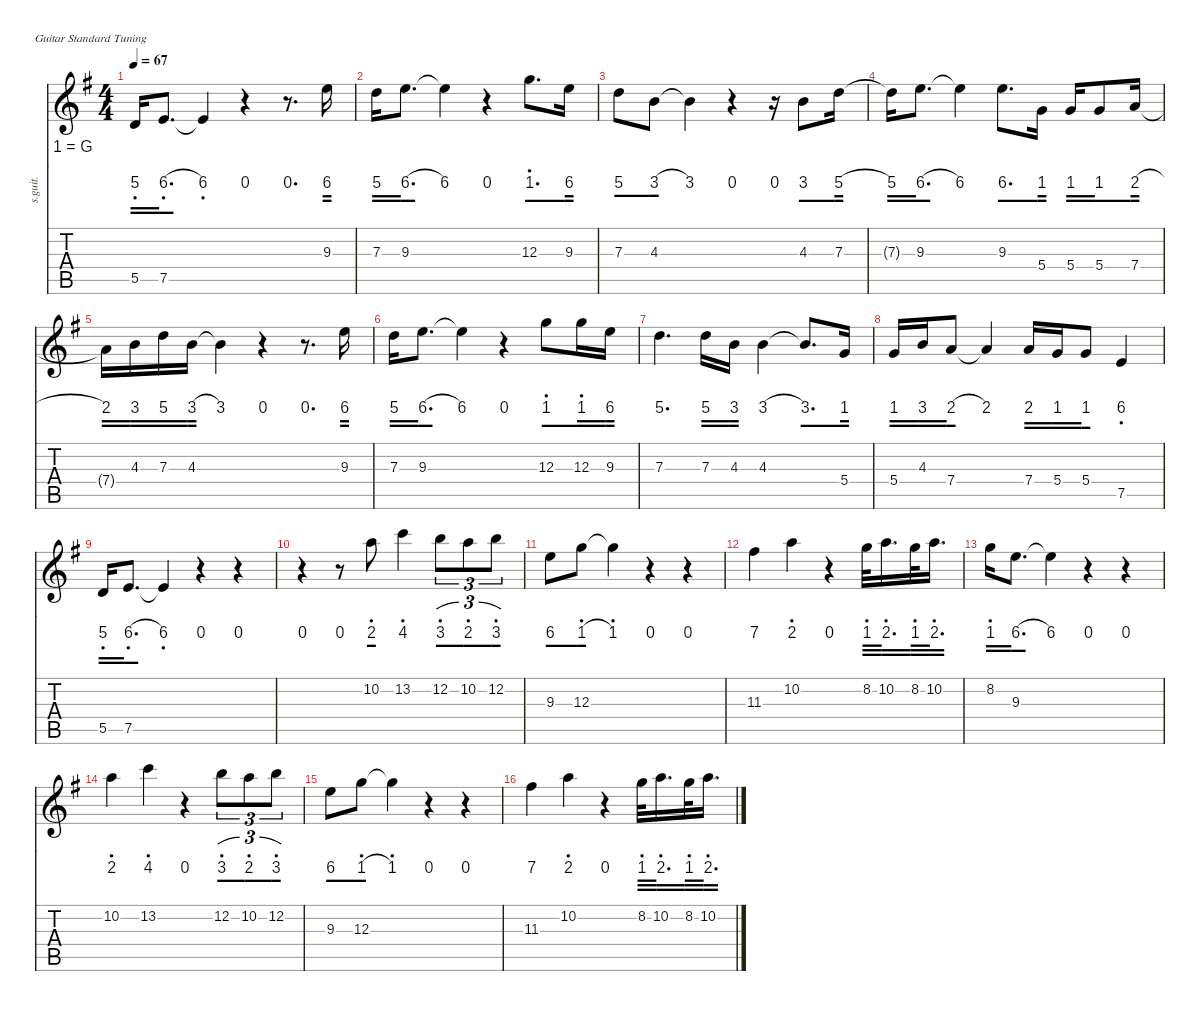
\defaultSystemsLayout 4
\hideDynamics
\bracketExtendMode nobrackets
\chordDiagramsInScore
\track ("Steel Guitar" "s.guit.") {defaultSystemsLayout 4 instrument acousticguitarsteel}
\staff {score tabs numbered}
\tuning (E4 B3 G3 D3 A2 E2)
\ts (4 4)
\tempo 67
\clef g2
\ks g
5.5{t acc forcenatural}.16{dy mf beam Up} 7.5{acc forcenatural}.8{d beam Up} 7.5{t acc forcenatural}.4{beam Up} r.4{beam Down} r.8{d beam Down} 9.3{acc forcenatural}.16{beam Down} |
7.3{acc forcenatural}.16{beam Down} 9.3{acc forcenatural}.8{d beam Down} 9.3{t acc forcenatural}.4{beam Down} r.4{beam Down} 12.3{acc forcenatural}.8{d beam Down} 9.3{acc forcenatural}.16{beam Down} |
7.3{acc forcenatural}.8{beam Down} 4.3{acc forcenatural}.8{beam Down} 4.3{t acc forcenatural}.4{beam Down} r.4{beam Down} r.16{beam Down} 4.3{acc forcenatural}.8{beam Down} 7.3{acc forcenatural}.16{beam Down} |
7.3{t acc forcenatural}.16{beam Down} 9.3{acc forcenatural}.8{d beam Down} 9.3{t acc forcenatural}.4{beam Down} 9.3{acc forcenatural}.8{d beam Down} 5.4{acc forcenatural}.16{beam Down} 5.4{acc forcenatural}.16{beam Up} 5.4{acc forcenatural}.8{beam Up} 7.4{acc forcenatural}.16{beam Up} |
7.4{t acc forcenatural}.16{beam Down} 4.3{acc forcenatural}.16{beam Down} 7.3{acc forcenatural}.16{beam Down} 4.3{acc forcenatural}.16{beam Down} 4.3{t acc forcenatural}.4{beam Down} r.4{beam Down} r.8{d beam Down} 9.3{acc forcenatural}.16{beam Down} |
7.3{acc forcenatural}.16{beam Down} 9.3{acc forcenatural}.8{d beam Down} 9.3{t acc forcenatural}.4{beam Down} r.4{beam Down} 12.3{acc forcenatural}.8{beam Down} 12.3{acc forcenatural}.16{beam Down} 9.3{acc forcenatural}.16{beam Down} |
7.3{acc forcenatural}.4{d beam Down} 7.3{acc forcenatural}.16{beam Down} 4.3{acc forcenatural}.16{beam Down} 4.3{acc forcenatural}.4{beam Down} 4.3{t acc forcenatural}.8{d beam Up} 5.4{acc forcenatural}.16{beam Up} |
5.4{acc forcenatural}.16{beam Up} 4.3{acc forcenatural}.16{beam Up} 7.4{acc forcenatural}.8{beam Up} 7.4{t acc forcenatural}.4{beam Up} 7.4{acc forcenatural}.16{beam Up} 5.4{acc forcenatural}.16{beam Up} 5.4{acc forcenatural}.8{beam Up} 7.5{acc forcenatural}.4{beam Up} |
5.5{acc forcenatural}.16{beam Up} 7.5{acc forcenatural}.8{d beam Up} 7.5{t acc forcenatural}.4{beam Up} r.4{beam Down} r.4{beam Down} |
r.4{beam Down} r.8{beam Down} 10.2{acc forcenatural}.8{beam Down} 13.2{acc forcenatural}.4{beam Down} 12.2{acc forcenatural}.8{tu (3 2) beam Down} 10.2{acc forcenatural}.8{tu (3 2) beam Down} 12.2{acc forcenatural}.8{tu (3 2) beam Down} |
9.3{acc forcenatural}.8{beam Down} 12.3{acc forcenatural}.8{beam Down} 12.3{t acc forcenatural}.4{beam Down} r.4{beam Down} r.4{beam Down} |
11.3{acc #}.4{beam Down} 10.2{acc forcenatural}.4{beam Down} r.4{beam Down} 8.2{acc forcenatural}.32{beam Down} 10.2{acc forcenatural}.16{d beam Down} 8.2{acc forcenatural}.32{beam Down} 10.2{acc forcenatural}.16{d beam Down} |
8.2{acc forcenatural}.16{beam Down} 9.3{acc forcenatural}.8{d beam Down} 9.3{t acc forcenatural}.4{beam Down} r.4{beam Down} r.4{beam Down} |
10.2{acc forcenatural}.4{beam Down} 13.2{acc forcenatural}.4{beam Down} r.4{beam Down} 12.2{acc forcenatural}.8{tu (3 2) beam Down} 10.2{acc forcenatural}.8{tu (3 2) beam Down} 12.2{acc forcenatural}.8{tu (3 2) beam Down} |
9.3{acc forcenatural}.8{beam Down} 12.3{acc forcenatural}.8{beam Down} 12.3{t acc forcenatural}.4{beam Down} r.4{beam Down} r.4{beam Down} |
11.3{acc #}.4{beam Down} 10.2{acc forcenatural}.4{beam Down} r.4{beam Down} 8.2{acc forcenatural}.32{beam Down} 10.2{acc forcenatural}.16{d beam Down} 8.2{acc forcenatural}.32{beam Down} 10.2{acc forcenatural}.16{d beam Down}
